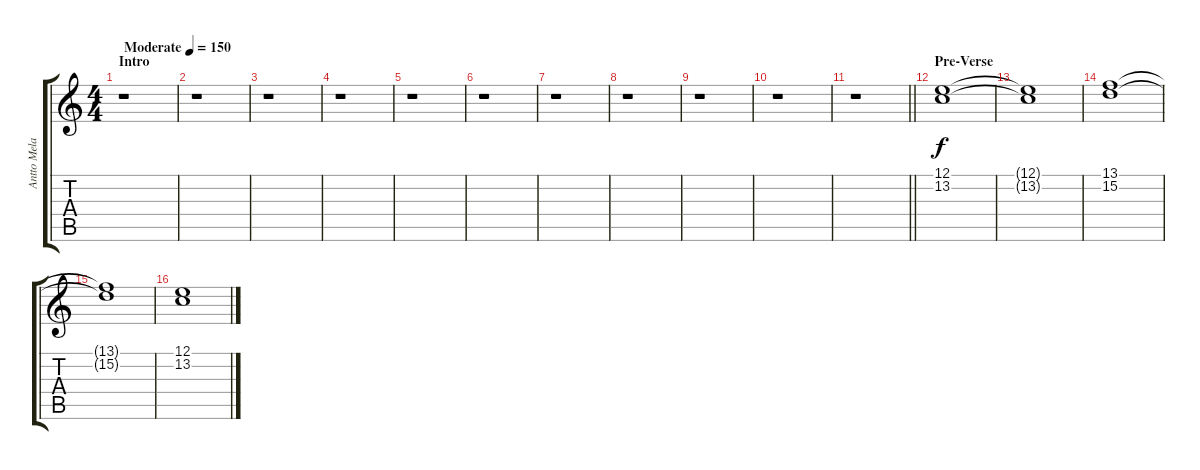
\track ("Antto Melasniemi (Keyboard)" "Antto Mela") {instrument churchorgan}
\staff {score tabs}
\tuning (E4 B3 G3 D3 A2 E2) {hide}
\ts (4 4)
\section ("" "Intro")
\tempo (150 "Moderate")
\clef g2
\ks c
r.1{dy f instrument churchorgan} |
r.1 |
r.1 |
r.1 |
r.1 |
r.1 |
r.1 |
r.1 |
r.1 |
r.1 |
\barLineRight lightlight
r.1 |
\section ("" "Pre-Verse")
(12.1 13.2).1 |
(12.1{t} 13.2{t}).1 |
(13.1 15.2).1 |
(13.1{t} 15.2{t}).1 |
(12.1 13.2).1
